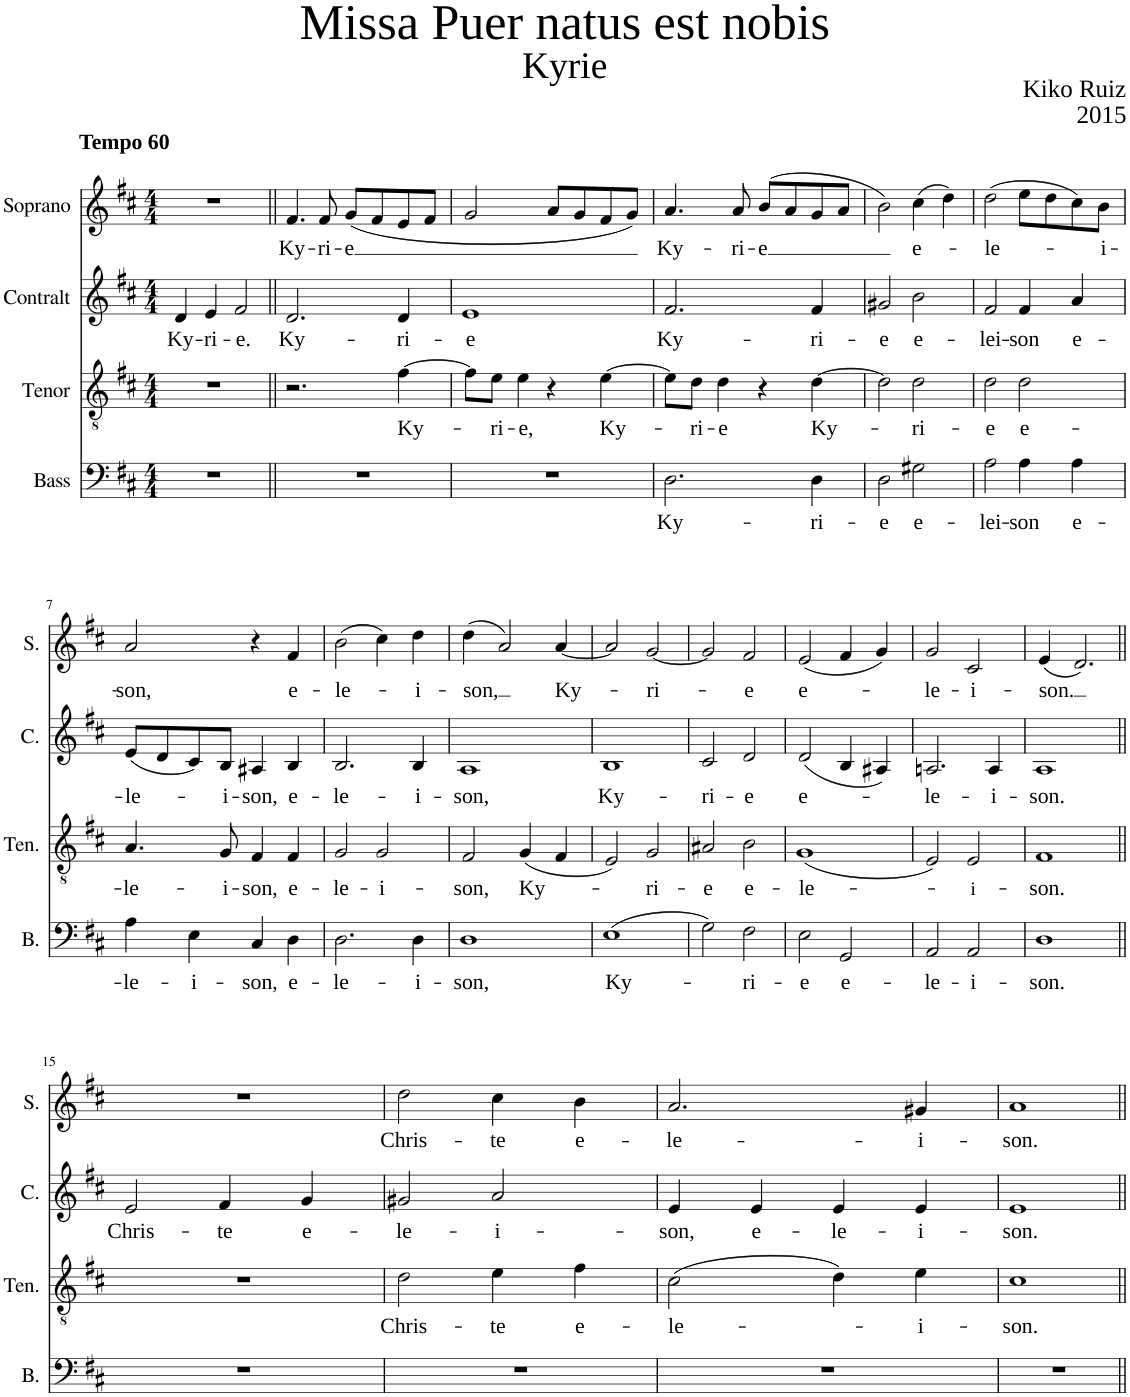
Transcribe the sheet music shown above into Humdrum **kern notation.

**kern	**text	**kern	**text	**kern	**text	**kern	**text
*part4	*part4	*part3	*part3	*part2	*part2	*part1	*part1
*staff4	*staff4	*staff3	*staff3	*staff2	*staff2	*staff1	*staff1
*I"Bass	*	*I"Tenor	*	*I"Contralt	*	*I"Soprano	*
*I'B.	*	*I'Ten.	*	*I'C.	*	*I'S.	*
*clefF4	*	*clefGv2	*	*clefG2	*	*clefG2	*
*k[f#c#]	*	*k[f#c#]	*	*k[f#c#]	*	*k[f#c#]	*
*M4/4	*	*M4/4	*	*M4/4	*	*M4/4	*
=1	=1	=1	=1	=1	=1	=1	=1
!	!	!	!	!	!	!LO:TX:a:B:t=Tempo 60	!
!	!	!	!	!	!LO:LY:b	!	!
1r	.	1r	.	4d/	Ky-	1r	.
!	!	!	!	!	!LO:LY:b	!	!
.	.	.	.	4e/	-ri-	.	.
!	!	!	!	!	!LO:LY:b	!	!
.	.	.	.	2f#/	-e.	.	.
=2||	=2||	=2||	=2||	=2||	=2||	=2||	=2||
!	!	!	!	!	!LO:LY:b	!	!LO:LY:b
1r	.	2.r	.	2.d/	Ky-	4.f#/	Ky-
!	!	!	!	!	!	!	!LO:LY:b
.	.	.	.	.	.	8f#/	-ri-
!	!	!	!	!	!	!	!LO:LY:b
.	.	.	.	.	.	(8g/L	-e
.	.	.	.	.	.	8f#/	.
!	!	!	!LO:LY:b	!	!LO:LY:b	!	!
.	.	[4f#\	Ky-	4d/	-ri-	8e/	.
.	.	.	.	.	.	8f#/J	.
=3	=3	=3	=3	=3	=3	=3	=3
!	!	!	!	!	!LO:LY:b	!	!
1r	.	8f#\L]	.	1e	-e	2g/	.
!	!	!	!LO:LY:b	!	!	!	!
.	.	8e\J	-ri-	.	.	.	.
!	!	!	!LO:LY:b	!	!	!	!
.	.	4e\	-e,	.	.	.	.
.	.	4r	.	.	.	8a/L	.
.	.	.	.	.	.	8g/	.
!	!	!	!LO:LY:b	!	!	!	!
.	.	[4e\	Ky-	.	.	8f#/	.
.	.	.	.	.	.	8g/J)	.
=4	=4	=4	=4	=4	=4	=4	=4
!	!LO:LY:b	!	!	!	!LO:LY:b	!	!LO:LY:b
2.D\	Ky-	8e\L]	.	2.f#/	Ky-	4.a/	Ky-
!	!	!	!LO:LY:b	!	!	!	!
.	.	8d\J	-ri-	.	.	.	.
!	!	!	!LO:LY:b	!	!	!	!
.	.	4d\	-e	.	.	.	.
!	!	!	!	!	!	!	!LO:LY:b
.	.	.	.	.	.	8a/	-ri-
!	!	!	!	!	!	!	!LO:LY:b
.	.	4r	.	.	.	(8b/L	-e
.	.	.	.	.	.	8a/	.
!	!LO:LY:b	!	!LO:LY:b	!	!LO:LY:b	!	!
4D\	-ri-	[4d\	Ky-	4f#/	-ri-	8g/	.
.	.	.	.	.	.	8a/J	.
=5	=5	=5	=5	=5	=5	=5	=5
!	!LO:LY:b	!	!	!	!LO:LY:b	!	!
2D\	-e	2d\]	.	2g#X/	-e	2b\)	.
!	!LO:LY:b	!	!LO:LY:b	!	!LO:LY:b	!	!LO:LY:b
2G#X\	e-	2d\	-ri-	2b\	e-	(4cc#\	e-
.	.	.	.	.	.	4dd\)	.
=6	=6	=6	=6	=6	=6	=6	=6
!	!LO:LY:b	!	!LO:LY:b	!	!LO:LY:b	!	!LO:LY:b
2A\	-lei-	2d\	-e	2f#/	-lei-	(2dd\	-le-
!	!LO:LY:b	!	!LO:LY:b	!	!LO:LY:b	!	!
4A\	-son	2d\	e-	4f#/	-son	8ee\L	.
.	.	.	.	.	.	8dd\	.
!	!LO:LY:b	!	!	!	!LO:LY:b	!	!
4A\	e-	.	.	4a/	e-	8cc#\)	.
!	!	!	!	!	!	!	!LO:LY:b
.	.	.	.	.	.	8b\J	-i-
!!LO:LB:g=z
=7	=7	=7	=7	=7	=7	=7	=7
!	!LO:LY:b	!	!LO:LY:b	!	!LO:LY:b	!	!LO:LY:b
4A\	-le-	4.A/	-le-	(8e/L	-le-	2a/	-son,
.	.	.	.	8d/	.	.	.
!	!LO:LY:b	!	!	!	!	!	!
4E\	-i-	.	.	8c#/)	.	.	.
!	!	!	!LO:LY:b	!	!LO:LY:b	!	!
.	.	8G/	-i-	8B/J	-i-	.	.
!	!LO:LY:b	!	!LO:LY:b	!	!LO:LY:b	!	!
4C#/	-son,	4F#/	-son,	4A#X/	-son,	4r	.
!	!LO:LY:b	!	!LO:LY:b	!	!LO:LY:b	!	!LO:LY:b
4D\	e-	4F#/	e-	4B/	e-	4f#/	e-
=8	=8	=8	=8	=8	=8	=8	=8
!	!LO:LY:b	!	!LO:LY:b	!	!LO:LY:b	!	!LO:LY:b
2.D\	-le-	2G/	-le-	2.B/	-le-	(2b\	-le-
!	!	!	!LO:LY:b	!	!	!	!
.	.	2G/	-i-	.	.	4cc#\)	.
!	!LO:LY:b	!	!	!	!LO:LY:b	!	!LO:LY:b
4D\	-i-	.	.	4B/	-i-	4dd\	-i-
=9	=9	=9	=9	=9	=9	=9	=9
!	!LO:LY:b	!	!LO:LY:b	!	!LO:LY:b	!	!LO:LY:b
1D	-son,	2F#/	-son,	1A	-son,	(4dd\	-son,
.	.	.	.	.	.	2a/)	.
!	!	!	!LO:LY:b	!	!	!	!
.	.	(4G/	Ky-	.	.	.	.
!	!	!	!	!	!	!	!LO:LY:b
.	.	4F#/	.	.	.	[4a/	Ky-
=10	=10	=10	=10	=10	=10	=10	=10
!	!LO:LY:b	!	!	!	!LO:LY:b	!	!
(1E	Ky-	2E/)	.	1B	Ky-	2a/]	.
!	!	!	!LO:LY:b	!	!	!	!LO:LY:b
.	.	2G/	-ri-	.	.	[2g/	-ri-
=11	=11	=11	=11	=11	=11	=11	=11
!	!	!	!LO:LY:b	!	!LO:LY:b	!	!
2G\)	.	2A#X/	-e	2c#/	-ri-	2g/]	.
!	!LO:LY:b	!	!LO:LY:b	!	!LO:LY:b	!	!LO:LY:b
2F#\	-ri-	2B\	e-	2d/	-e	2f#/	-e
=12	=12	=12	=12	=12	=12	=12	=12
!	!LO:LY:b	!	!LO:LY:b	!	!LO:LY:b	!	!LO:LY:b
2E\	-e	(1G	-le-	(2d/	e-	(2e/	e-
!	!LO:LY:b	!	!	!	!	!	!
2GG/	e-	.	.	4B/	.	4f#/	.
.	.	.	.	4A#X/)	.	4g/)	.
=13	=13	=13	=13	=13	=13	=13	=13
!	!LO:LY:b	!	!	!	!LO:LY:b	!	!LO:LY:b
2AA/	-le-	2E/)	.	2.An/	-le-	2g/	-le-
!	!LO:LY:b	!	!LO:LY:b	!	!	!	!LO:LY:b
2AA/	-i-	2E/	-i-	.	.	2c#/	-i-
!	!	!	!	!	!LO:LY:b	!	!
.	.	.	.	4A/	-i-	.	.
=14	=14	=14	=14	=14	=14	=14	=14
!	!LO:LY:b	!	!LO:LY:b	!	!LO:LY:b	!	!LO:LY:b
1D	-son.	1F#	-son.	1A	-son.	(4e/	-son.
.	.	.	.	.	.	2.d/)	.
!!LO:LB:g=z
=15||	=15||	=15||	=15||	=15||	=15||	=15||	=15||
!	!	!	!	!	!LO:LY:b	!	!
1r	.	1r	.	2e/	Chris-	1r	.
!	!	!	!	!	!LO:LY:b	!	!
.	.	.	.	4f#/	-te	.	.
!	!	!	!	!	!LO:LY:b	!	!
.	.	.	.	4g/	e-	.	.
=16	=16	=16	=16	=16	=16	=16	=16
!	!	!	!LO:LY:b	!	!LO:LY:b	!	!LO:LY:b
1r	.	2d\	Chris-	2g#X/	-le-	2dd\	Chris-
!	!	!	!LO:LY:b	!	!LO:LY:b	!	!LO:LY:b
.	.	4e\	-te	2a/	-i-	4cc#\	-te
!	!	!	!LO:LY:b	!	!	!	!LO:LY:b
.	.	4f#\	e-	.	.	4b\	e-
=17	=17	=17	=17	=17	=17	=17	=17
!	!	!	!LO:LY:b	!	!LO:LY:b	!	!LO:LY:b
1r	.	(2c#\	-le-	4e/	-son,	2.a/	-le-
!	!	!	!	!	!LO:LY:b	!	!
.	.	.	.	4e/	e-	.	.
!	!	!	!	!	!LO:LY:b	!	!
.	.	4d\)	.	4e/	-le-	.	.
!	!	!	!LO:LY:b	!	!LO:LY:b	!	!LO:LY:b
.	.	4e\	-i-	4e/	-i-	4g#X/	-i-
=18	=18	=18	=18	=18	=18	=18	=18
!	!	!	!LO:LY:b	!	!LO:LY:b	!	!LO:LY:b
1r	.	1c#	-son.	1e	-son.	1a	-son.
=||	=||	=||	=||	=||	=||	=||	=||
*-	*-	*-	*-	*-	*-	*-	*-
